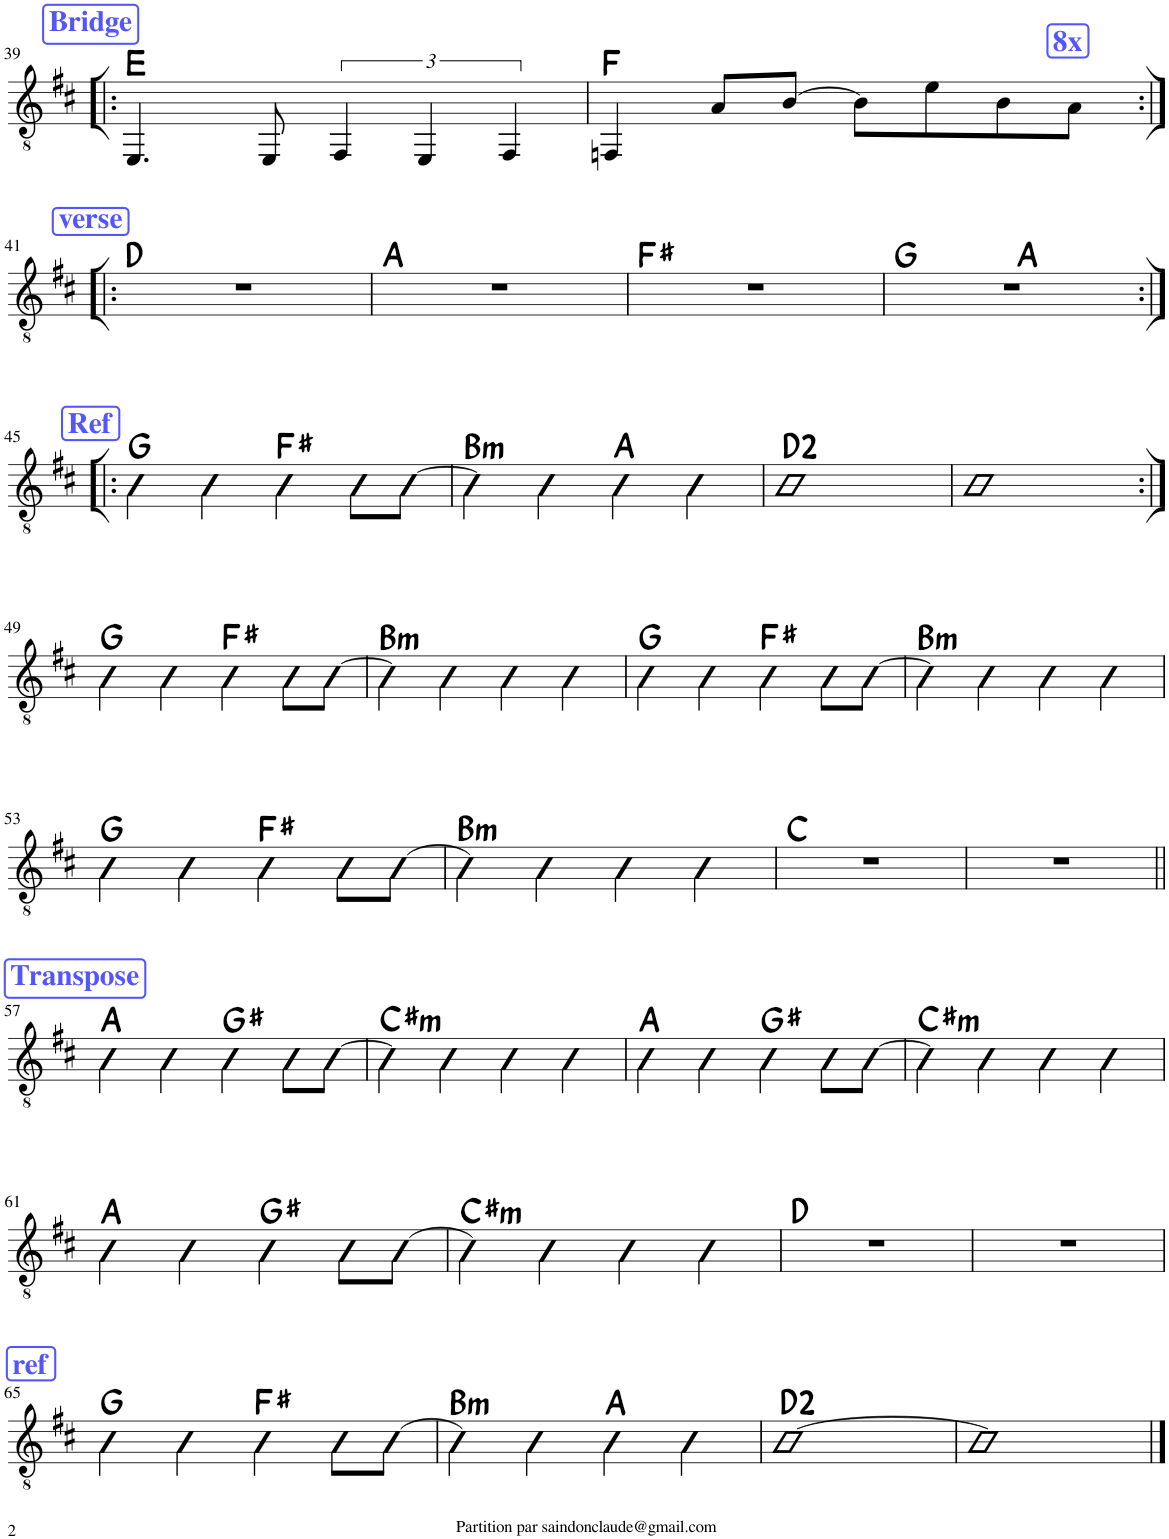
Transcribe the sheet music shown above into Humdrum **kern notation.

**kern	**harte
*part1	*part1
*staff1	*
*I"Classical Guitar	*
*I'Guit.	*
!!LO:PB:g=z
*clefGv2	*
*k[f#c#]	*
*M4/4	*
!!LO:REH:place=s1:a:B:cj:color=#5555FF:fs=14:t=Bridge
=39!|:	=39!|:
4.EE/	E:maj
8EE/	.
6FF#/	.
6EE/	.
6FF#/	.
!!LO:REH:place=s1:a:B:cj:color=#5555FF:fs=14:t=8x:qo=3.5
=40	=40
4FFn/	F:maj
8A/L	.
[8B/J	.
8B\L]	.
8e\	.
8B\	.
8A\J	.
!!LO:LB:g=z
!!LO:REH:place=s1:a:B:cj:color=#5555FF:fs=14:t=verse
=41:|!|:	=41:|!|:
1r	D:maj
=42	=42
1r	A:maj
=43	=43
1r	F#:maj
=44	=44
*^	*
1r	2ryy	G:maj
.	2ryy	A:maj
*v	*v	*
!!LO:LB:g=z
!!LO:REH:place=s1:a:B:cj:color=#5555FF:fs=14:t=Ref
=45:|!|:	=45:|!|:
4G\	G:maj
4G\	.
4F#\	F#:maj
8F#\L	.
[8F#\J	.
=46	=46
!	!LO:H:kt=m
4F#\]	B:min
4F#\	.
4F#\	A:maj
4F#\	.
=47	=47
1D	D:maj(2)
=48	=48
1D	.
!!LO:LB:g=z
=49:|!	=49:|!
4G\	G:maj
4G\	.
4F#\	F#:maj
8F#\L	.
[8F#\J	.
=50	=50
!	!LO:H:kt=m
4F#\]	B:min
4F#\	.
4F#\	.
4F#\	.
=51	=51
4G\	G:maj
4G\	.
4F#\	F#:maj
8F#\L	.
[8F#\J	.
=52	=52
!	!LO:H:kt=m
4F#\]	B:min
4F#\	.
4F#\	.
4F#\	.
!!LO:LB:g=z
=53	=53
4G\	G:maj
4G\	.
4F#\	F#:maj
8F#\L	.
[8F#\J	.
=54	=54
!	!LO:H:kt=m
4F#\]	B:min
4F#\	.
4F#\	.
4F#\	.
=55	=55
1r	C:maj
=56	=56
1r	.
!!LO:LB:g=z
!!LO:REH:place=s1:a:B:cj:color=#5555FF:fs=14:t=Transpose
=57||	=57||
4A\	A:maj
4A\	.
4G\	G#:maj
8G\L	.
[8G\J	.
=58	=58
!	!LO:H:kt=m
4G\]	C#:min
4G\	.
4G\	.
4G\	.
=59	=59
4A\	A:maj
4A\	.
4G\	G#:maj
8G\L	.
[8G\J	.
=60	=60
!	!LO:H:kt=m
4G\]	C#:min
4G\	.
4G\	.
4G\	.
!!LO:LB:g=z
=61	=61
4A\	A:maj
4A\	.
4G\	G#:maj
8G\L	.
[8G\J	.
=62	=62
!	!LO:H:kt=m
4G\]	C#:min
4G\	.
4G\	.
4G\	.
=63	=63
1r	D:maj
=64	=64
1r	.
!!LO:LB:g=z
!!LO:REH:place=s1:a:B:cj:color=#5555FF:fs=14:t=ref
=65	=65
4G\	G:maj
4G\	.
4F#\	F#:maj
8F#\L	.
[8F#\J	.
=66	=66
!	!LO:H:kt=m
4F#\]	B:min
4F#\	.
4F#\	A:maj
4F#\	.
=67	=67
[1D	D:maj(2)
=68	=68
1D]	.
==	==
*-	*-
